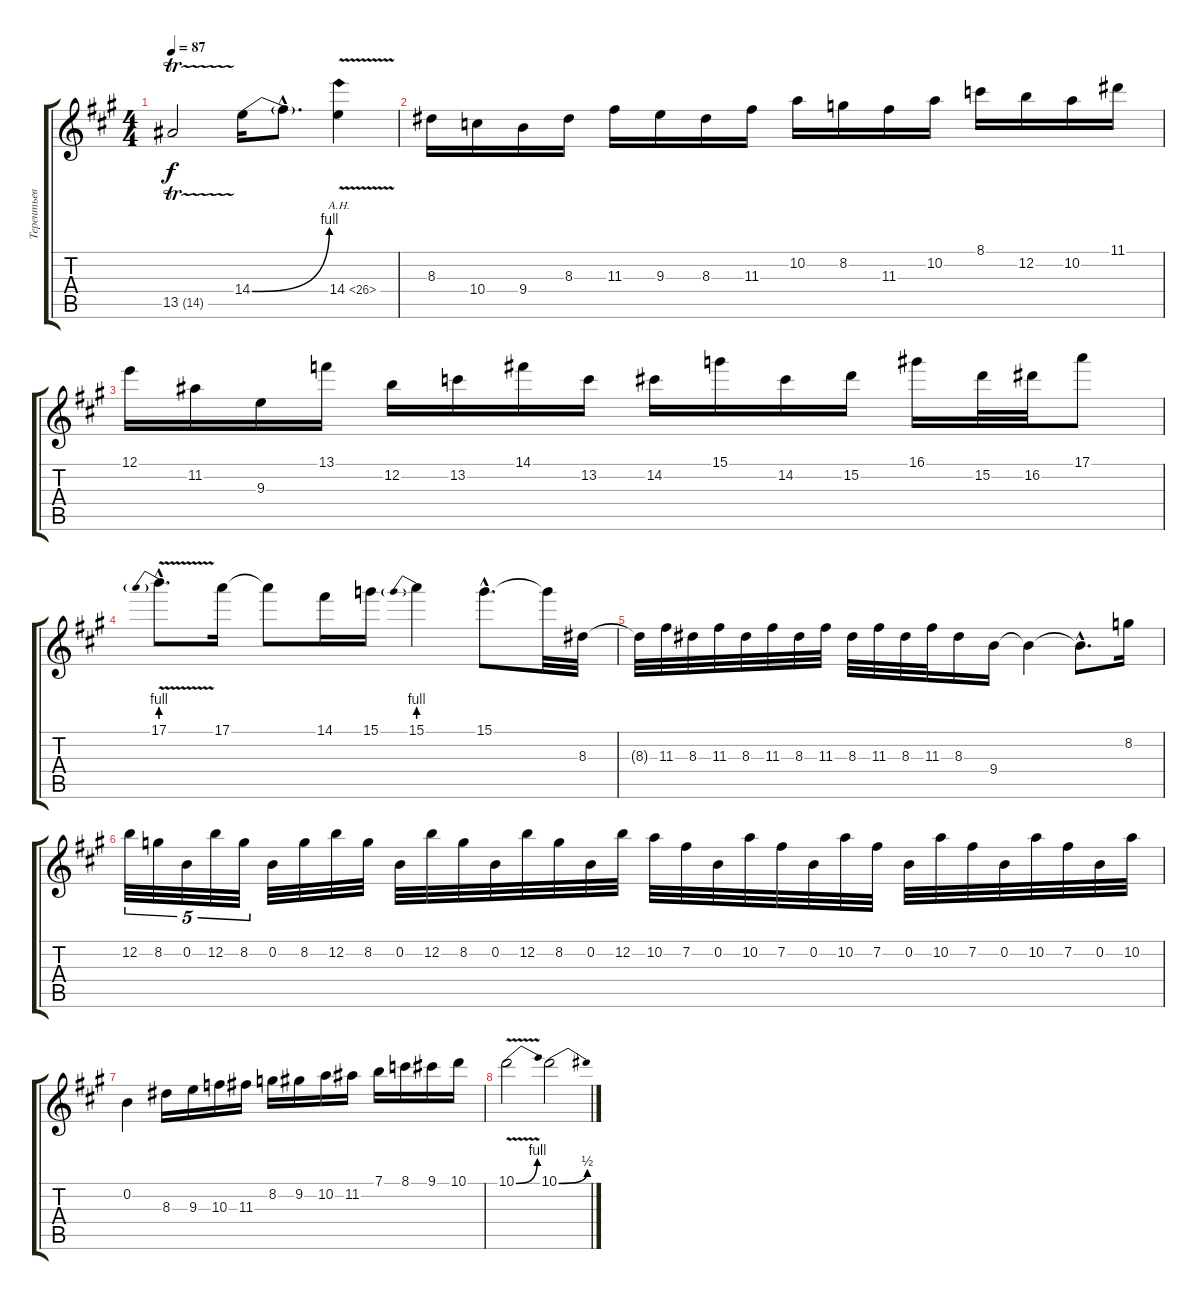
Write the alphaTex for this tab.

\track ("Терентьев" "Терентьев") {instrument distortionguitar}
\staff {score tabs}
\tuning (E4 B3 G3 D3 A2 E2) {hide}
\ts (4 4)
\tempo 87
\clef g2
\ks a
13.5{tr (14 32)}.2{dy f} 14.4{be (bend 0 0 60 4)}.16 14.4{hac t}.8{d} 14.4{ah 12 v}.4 |
8.3.16 10.4.16 9.4.16 8.3.16 11.3.16 9.3.16 8.3.16 11.3.16 10.2.16 8.2.16 11.3.16 10.2.16 8.1.16 12.2.16 10.2.16 11.1.16 |
12.1.16 11.2.16 9.3.16 13.1.16 12.2.16 13.2.16 14.1.16 13.2.16 14.2.16 15.1.16 14.2.16 15.2.16 16.1.16 15.2.32 16.2.32 17.1.8 |
17.1{be (prebend 0 4 60 4) v hac}.8{d} 17.1.16 17.1{t}.8 14.1.16 15.1.16 15.1{be (prebend 0 4 60 4)}.4 15.1{hac}.8{d} 15.1{t}.32 8.3.32 |
8.3{t}.32 11.3.32 8.3.32 11.3.32 8.3.32 11.3.32 8.3.32 11.3.32 8.3.32 11.3.32 8.3.32 11.3.32 8.3.16 9.4.16 9.4{t}.4 9.4{hac t}.8{d} 8.2.16 |
12.2.32{tu (5 4)} 8.2.32{tu (5 4)} 0.2.32{tu (5 4)} 12.2.32{tu (5 4)} 8.2.32{tu (5 4)} 0.2.32 8.2.32 12.2.32 8.2.32 0.2.32 12.2.32 8.2.32 0.2.32 12.2.32 8.2.32 0.2.32 12.2.32 10.2.32 7.2.32 0.2.32 10.2.32 7.2.32 0.2.32 10.2.32 7.2.32 0.2.32 10.2.32 7.2.32 0.2.32 10.2.32 7.2.32 0.2.32 10.2.32 |
0.2.4 8.3.16 9.3.16 10.3.16 11.3.16 8.2.16 9.2.16 10.2.16 11.2.16 7.1.16 8.1.16 9.1.16 10.1.16 |
10.1{be (bend 0 0 60 4) v}.2 10.1{be (bend 0 0 60 2)}.2
